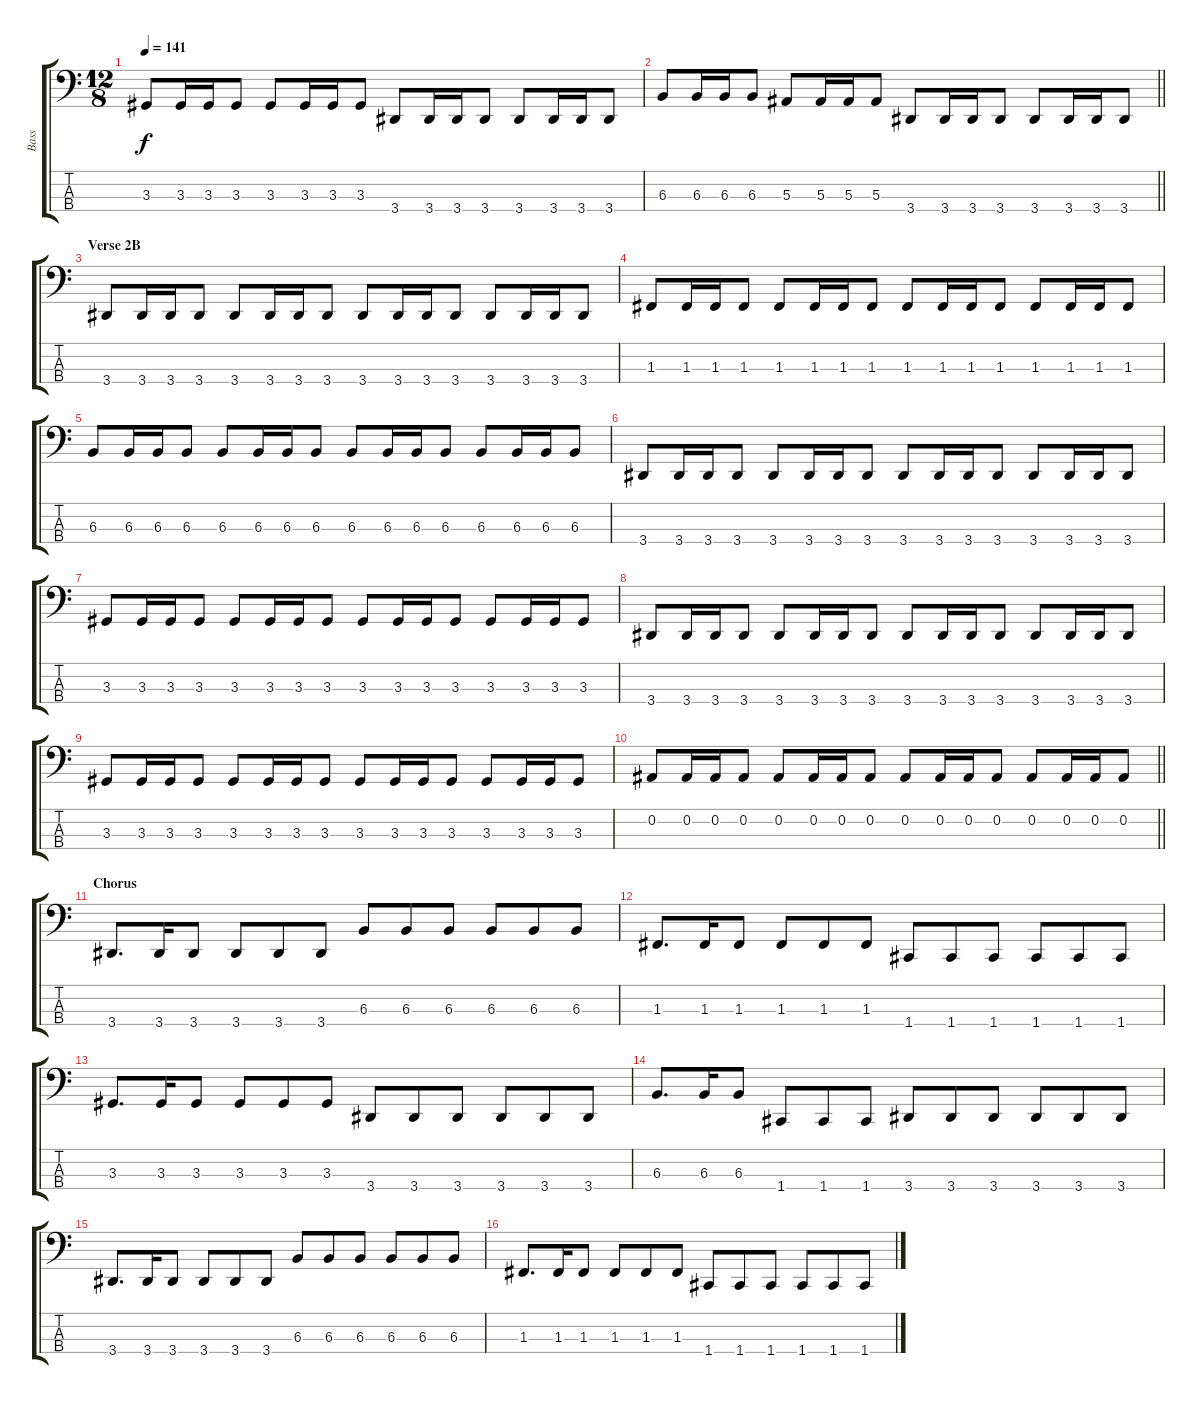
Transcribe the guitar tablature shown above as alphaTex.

\track ("Bass" "Bass") {instrument electricbasspick}
\staff {score tabs}
\tuning (Eb2 Bb1 F1 C1) {hide}
\ts (12 8)
\tempo 141
\clef f4
\ks c
3.3.8{dy f} 3.3.16 3.3.16 3.3.8 3.3.8 3.3.16 3.3.16 3.3.8 3.4.8 3.4.16 3.4.16 3.4.8 3.4.8 3.4.16 3.4.16 3.4.8 |
\barLineRight lightlight
6.3.8 6.3.16 6.3.16 6.3.8 5.3.8 5.3.16 5.3.16 5.3.8 3.4.8 3.4.16 3.4.16 3.4.8 3.4.8 3.4.16 3.4.16 3.4.8 |
\section ("" "Verse 2B")
3.4.8 3.4.16 3.4.16 3.4.8 3.4.8 3.4.16 3.4.16 3.4.8 3.4.8 3.4.16 3.4.16 3.4.8 3.4.8 3.4.16 3.4.16 3.4.8 |
1.3.8 1.3.16 1.3.16 1.3.8 1.3.8 1.3.16 1.3.16 1.3.8 1.3.8 1.3.16 1.3.16 1.3.8 1.3.8 1.3.16 1.3.16 1.3.8 |
6.3.8 6.3.16 6.3.16 6.3.8 6.3.8 6.3.16 6.3.16 6.3.8 6.3.8 6.3.16 6.3.16 6.3.8 6.3.8 6.3.16 6.3.16 6.3.8 |
3.4.8 3.4.16 3.4.16 3.4.8 3.4.8 3.4.16 3.4.16 3.4.8 3.4.8 3.4.16 3.4.16 3.4.8 3.4.8 3.4.16 3.4.16 3.4.8 |
3.3.8 3.3.16 3.3.16 3.3.8 3.3.8 3.3.16 3.3.16 3.3.8 3.3.8 3.3.16 3.3.16 3.3.8 3.3.8 3.3.16 3.3.16 3.3.8 |
3.4.8 3.4.16 3.4.16 3.4.8 3.4.8 3.4.16 3.4.16 3.4.8 3.4.8 3.4.16 3.4.16 3.4.8 3.4.8 3.4.16 3.4.16 3.4.8 |
3.3.8 3.3.16 3.3.16 3.3.8 3.3.8 3.3.16 3.3.16 3.3.8 3.3.8 3.3.16 3.3.16 3.3.8 3.3.8 3.3.16 3.3.16 3.3.8 |
\barLineRight lightlight
0.2.8 0.2.16 0.2.16 0.2.8 0.2.8 0.2.16 0.2.16 0.2.8 0.2.8 0.2.16 0.2.16 0.2.8 0.2.8 0.2.16 0.2.16 0.2.8 |
\section ("" "Chorus")
3.4.8{d} 3.4.16 3.4.8 3.4.8 3.4.8 3.4.8 6.3.8 6.3.8 6.3.8 6.3.8 6.3.8 6.3.8 |
1.3.8{d} 1.3.16 1.3.8 1.3.8 1.3.8 1.3.8 1.4.8 1.4.8 1.4.8 1.4.8 1.4.8 1.4.8 |
3.3.8{d} 3.3.16 3.3.8 3.3.8 3.3.8 3.3.8 3.4.8 3.4.8 3.4.8 3.4.8 3.4.8 3.4.8 |
6.3.8{d} 6.3.16 6.3.8 1.4.8 1.4.8 1.4.8 3.4.8 3.4.8 3.4.8 3.4.8 3.4.8 3.4.8 |
3.4.8{d} 3.4.16 3.4.8 3.4.8 3.4.8 3.4.8 6.3.8 6.3.8 6.3.8 6.3.8 6.3.8 6.3.8 |
1.3.8{d} 1.3.16 1.3.8 1.3.8 1.3.8 1.3.8 1.4.8 1.4.8 1.4.8 1.4.8 1.4.8 1.4.8
